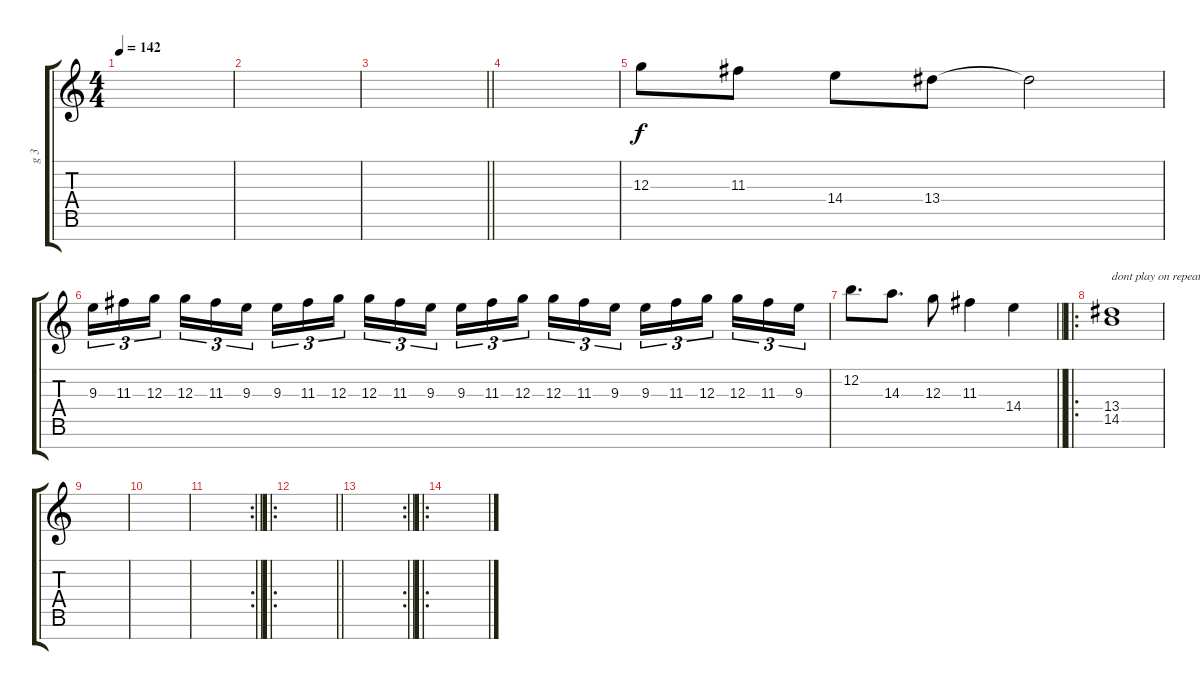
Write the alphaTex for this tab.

\track ("g 3" "g 3") {instrument distortionguitar}
\staff {score tabs}
\tuning (E4 B3 G3 D3 A2 E2 B1) {hide}
\ts (4 4)
\tempo 142
\clef g2
\ks c
|
|
\barLineRight lightlight
|
|
12.3.8 11.3.8 14.4.8 13.4.8 13.4{t}.2 |
9.3.16{tu (3 2)} 11.3.16{tu (3 2)} 12.3.16{tu (3 2) beam splitsecondary} 12.3.16{tu (3 2)} 11.3.16{tu (3 2)} 9.3.16{tu (3 2)} 9.3.16{tu (3 2)} 11.3.16{tu (3 2)} 12.3.16{tu (3 2) beam splitsecondary} 12.3.16{tu (3 2)} 11.3.16{tu (3 2)} 9.3.16{tu (3 2)} 9.3.16{tu (3 2)} 11.3.16{tu (3 2)} 12.3.16{tu (3 2) beam splitsecondary} 12.3.16{tu (3 2)} 11.3.16{tu (3 2)} 9.3.16{tu (3 2)} 9.3.16{tu (3 2)} 11.3.16{tu (3 2)} 12.3.16{tu (3 2) beam splitsecondary} 12.3.16{tu (3 2)} 11.3.16{tu (3 2)} 9.3.16{tu (3 2)} |
\barLineRight lightlight
12.2.8{d} 14.3.8{d} 12.3.8 11.3.4 14.4.4 |
\ro
\section ("" "")
(13.4 14.5).1{txt "dont play on repeat"} |
|
|
\rc 2
\barLineRight lightlight
|
\ro
\section ("" "")
\barLineRight lightlight
|
\rc 2
\barLineRight lightlight
|
\ro
\section ("" "")
